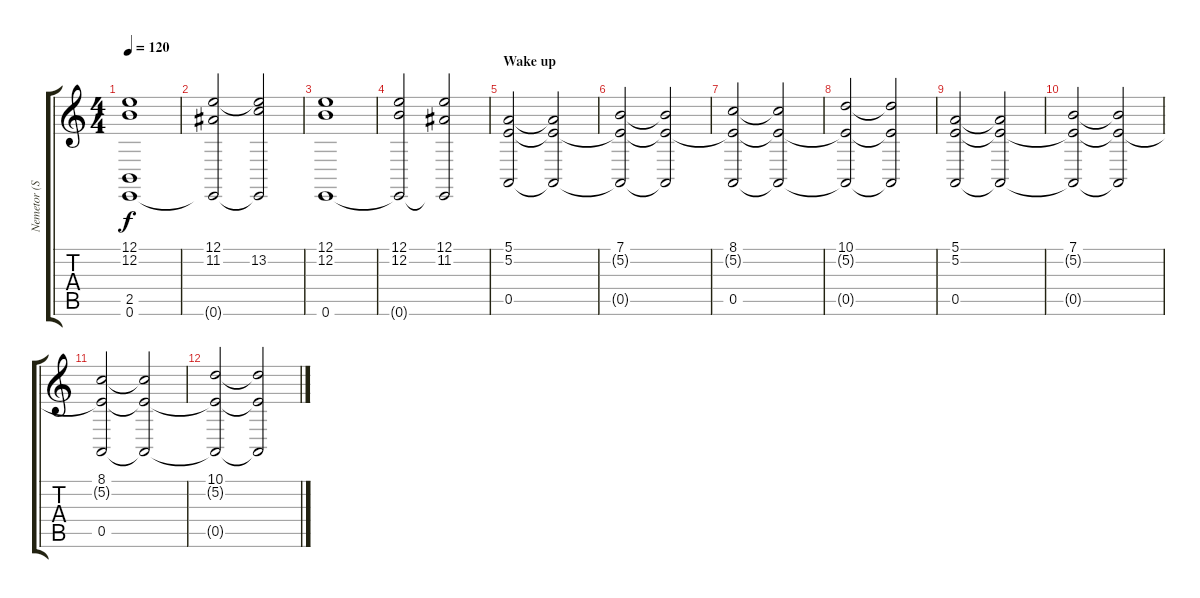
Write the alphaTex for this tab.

\track ("Nemetor (Strings)" "Nemetor (S") {instrument stringensemble1}
\staff {score tabs}
\tuning (E4 B3 G3 D3 A2 E2) {hide}
\ts (4 4)
\tempo 120
\clef g2
\ks c
(12.1 12.2 2.5 0.6).1{dy f} |
(12.1 11.2 0.6{t}).2 (12.1{t} 13.2 0.6{t}).2 |
(12.1 12.2 0.6).1 |
(12.1 12.2 0.6{t}).2 (12.1 11.2 0.6{t}).2 |
\section ("" "Wake up")
(5.1 5.2 0.5).2 (5.1{t} 5.2{t} 0.5{t}).2 |
(7.1 5.2{t} 0.5{t}).2 (7.1{t} 5.2{t} 0.5{t}).2 |
(8.1 5.2{t} 0.5).2 (8.1{t} 5.2{t} 0.5{t}).2 |
(10.1 5.2{t} 0.5{t}).2 (10.1{t} 5.2{t} 0.5{t}).2 |
(5.1 5.2 0.5).2 (5.1{t} 5.2{t} 0.5{t}).2 |
(7.1 5.2{t} 0.5{t}).2 (7.1{t} 5.2{t} 0.5{t}).2 |
(8.1 5.2{t} 0.5).2 (8.1{t} 5.2{t} 0.5{t}).2 |
(10.1 5.2{t} 0.5{t}).2 (10.1{t} 5.2{t} 0.5{t}).2
